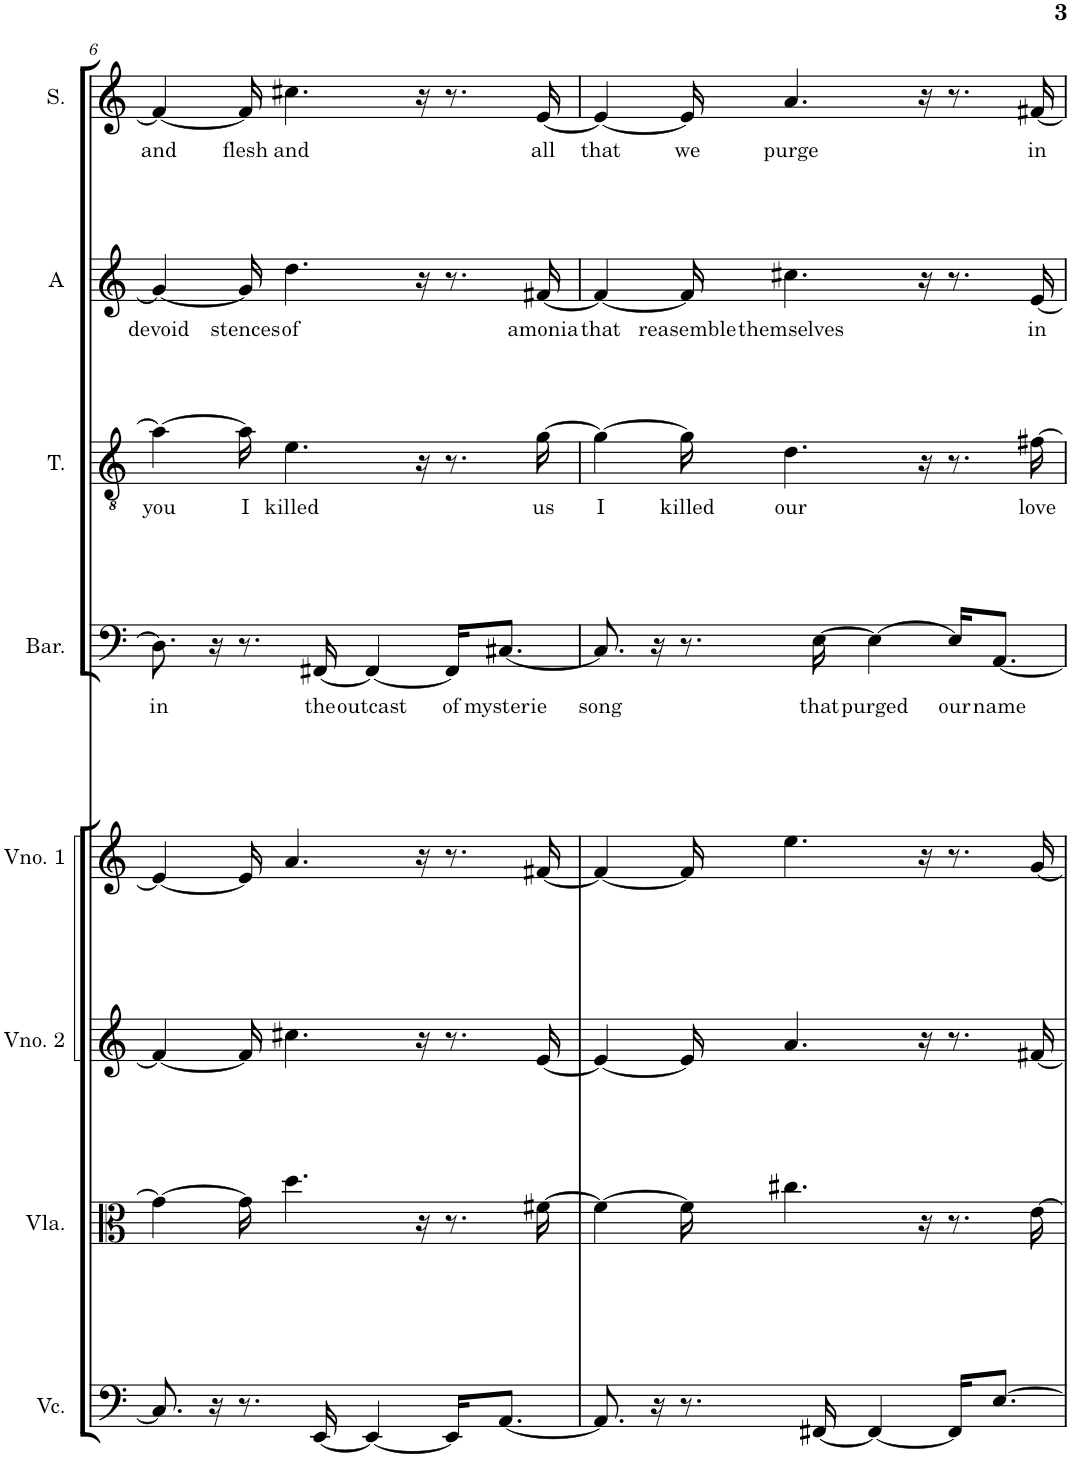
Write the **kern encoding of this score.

**kern	**kern	**kern	**kern	**kern	**text	**kern	**text	**kern	**text	**kern	**text
*part8	*part7	*part6	*part5	*part4	*part4	*part3	*part3	*part2	*part2	*part1	*part1
*staff8	*staff7	*staff6	*staff5	*staff4	*staff4	*staff3	*staff3	*staff2	*staff2	*staff1	*staff1
*I"Violoncelo	*I"Viola	*I"Violino 2	*I"Violino 1	*I"Barítono	*	*I"Tenor	*	*I"Alto	*	*I"Soprano	*
*I'Vc.	*I'Vla.	*I'Vno. 2	*I'Vno. 1	*I'Bar.	*	*I'T.	*	*I'A	*	*I'S.	*
!!LO:PB:g=z
*clefF4	*clefC3	*clefG2	*clefG2	*clefF4	*	*clefGv2	*	*clefG2	*	*clefG2	*
*k[]	*k[]	*k[]	*k[]	*k[]	*	*k[]	*	*k[]	*	*k[]	*
*M4/4	*M4/4	*M4/4	*M4/4	*M4/4	*	*M4/4	*	*M4/4	*	*M4/4	*
=6	=6	=6	=6	=6	=6	=6	=6	=6	=6	=6	=6
!	!	!	!	!	!LO:LY:b	!	!LO:LY:b	!	!LO:LY:b	!	!LO:LY:b
8.C#/]	4g\_	4f#/_	4e/_	8.D\]	in	4a\_	you	4g/_	devoid	4f#/_	and
16r	.	.	.	16r	.	.	.	.	.	.	.
!	!	!	!	!	!	!	!LO:LY:b	!	!LO:LY:b	!	!LO:LY:b
8.r	16g\]	16f#/]	16e/]	8.r	.	16a\]	I	16g/]	stences	16f#/]	flesh
!	!	!	!	!	!	!	!LO:LY:b	!	!LO:LY:b	!	!LO:LY:b
.	4.dd\	4.cc#X\	4.a/	.	.	4.e\	killed	4.dd\	of	4.cc#X\	and
!	!	!	!	!	!LO:LY:b	!	!	!	!	!	!
[16EE/	.	.	.	[16FF#X/	the	.	.	.	.	.	.
!	!	!	!	!	!LO:LY:b	!	!	!	!	!	!
4EE/_	.	.	.	4FF#/_	outcast	.	.	.	.	.	.
.	16r	16r	16r	.	.	16r	.	16r	.	16r	.
!	!	!	!	!	!LO:LY:b	!	!	!	!	!	!
16EE/KL]	8.r	8.r	8.r	16FF#/KL]	of	8.r	.	8.r	.	8.r	.
!	!	!	!	!	!LO:LY:b	!	!	!	!	!	!
[8.AA/J	.	.	.	[8.C#X/J	mysterie	.	.	.	.	.	.
!	!	!	!	!	!	!	!LO:LY:b	!	!LO:LY:b	!	!LO:LY:b
.	[16f#X\	[16e/	[16f#X/	.	.	[16g\	us	[16f#X/	amonia	[16e/	all
=7	=7	=7	=7	=7	=7	=7	=7	=7	=7	=7	=7
!	!	!	!	!	!LO:LY:b	!	!LO:LY:b	!	!LO:LY:b	!	!LO:LY:b
8.AA/]	4f#\_	4e/_	4f#/_	8.C#/]	song	4g\_	I	4f#/_	that	4e/_	that
16r	.	.	.	16r	.	.	.	.	.	.	.
!	!	!	!	!	!	!	!LO:LY:b	!	!LO:LY:b	!	!LO:LY:b
8.r	16f#\]	16e/]	16f#/]	8.r	.	16g\]	killed	16f#/]	reasemble	16e/]	we
!	!	!	!	!	!	!	!LO:LY:b	!	!LO:LY:b	!	!LO:LY:b
.	4.cc#X\	4.a/	4.ee\	.	.	4.d\	our	4.cc#X\	themselves	4.a/	purge
!	!	!	!	!	!LO:LY:b	!	!	!	!	!	!
[16FF#X/	.	.	.	[16E\	that	.	.	.	.	.	.
!	!	!	!	!	!LO:LY:b	!	!	!	!	!	!
4FF#/_	.	.	.	4E\_	purged	.	.	.	.	.	.
.	16r	16r	16r	.	.	16r	.	16r	.	16r	.
!	!	!	!	!	!LO:LY:b	!	!	!	!	!	!
16FF#/KL]	8.r	8.r	8.r	16E/KL]	our	8.r	.	8.r	.	8.r	.
!	!	!	!	!	!LO:LY:b	!	!	!	!	!	!
[8.E/J	.	.	.	[8.AA/J	name	.	.	.	.	.	.
!	!	!	!	!	!	!	!LO:LY:b	!	!LO:LY:b	!	!LO:LY:b
.	[16e\	[16f#X/	[16g/	.	.	[16f#X\	love	[16e/	in	[16f#X/	in
=	=	=	=	=	=	=	=	=	=	=	=
*-	*-	*-	*-	*-	*-	*-	*-	*-	*-	*-	*-
